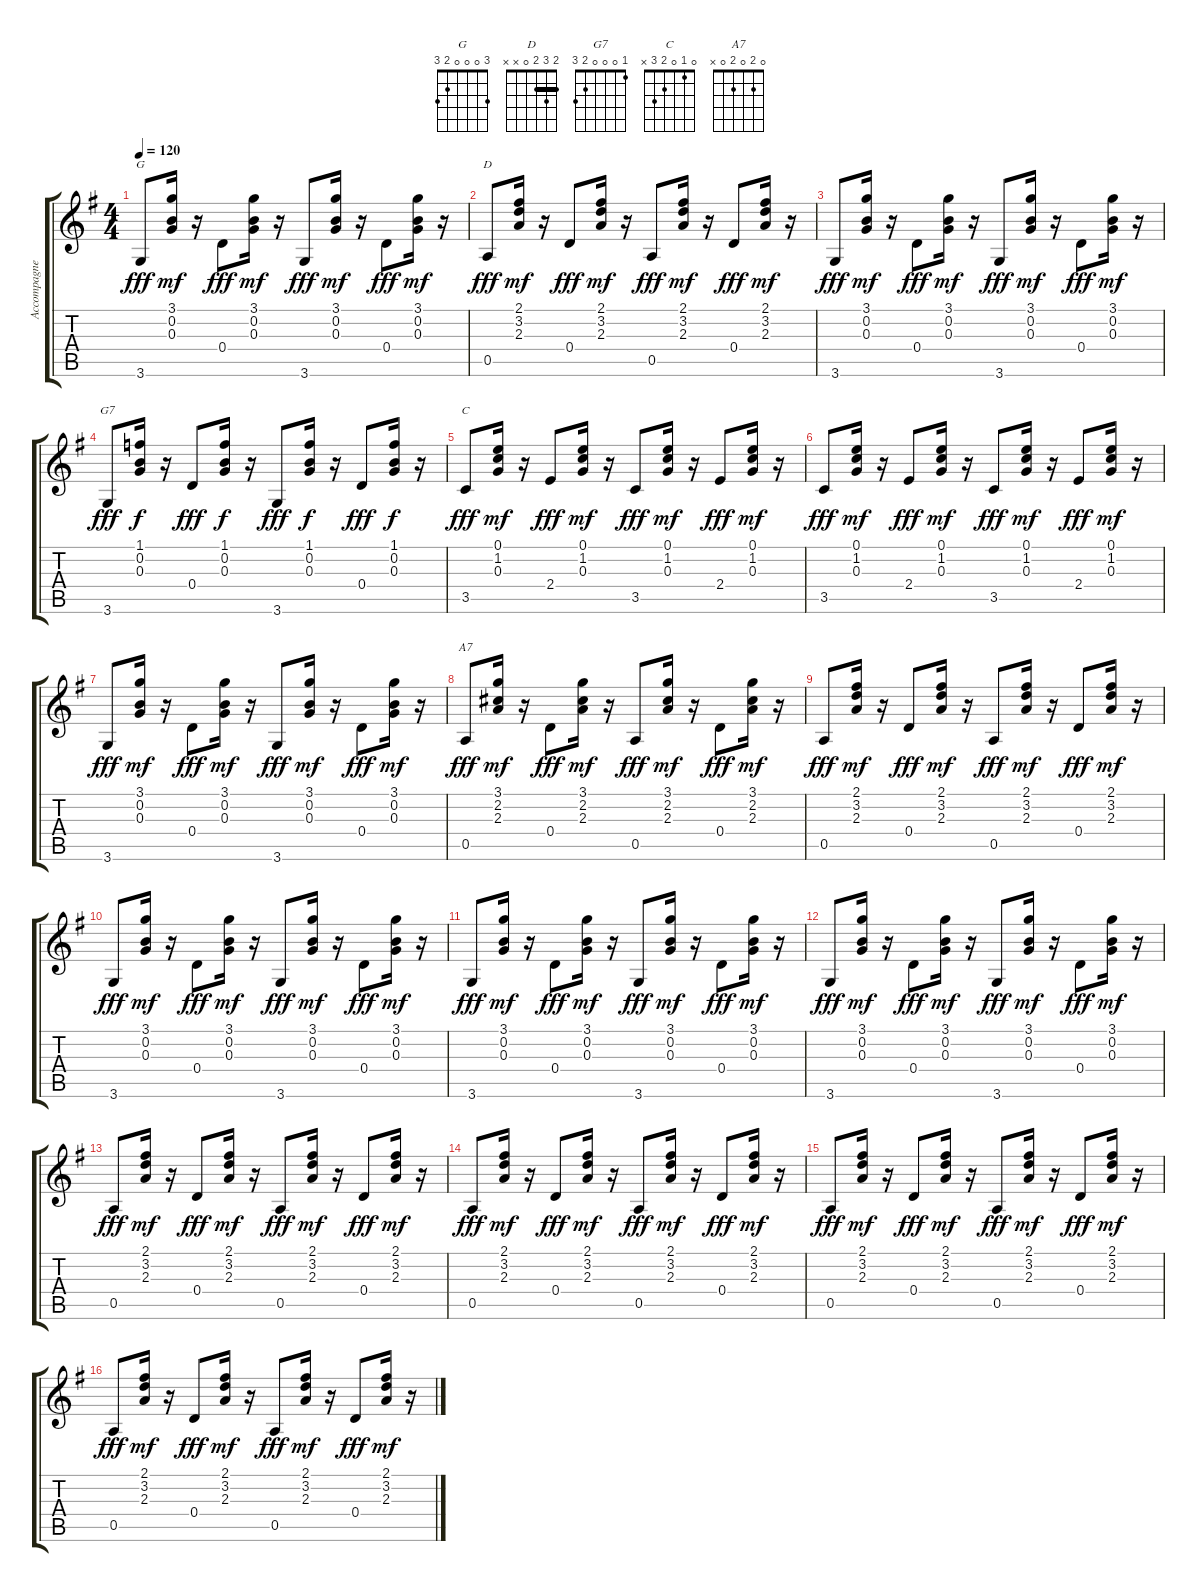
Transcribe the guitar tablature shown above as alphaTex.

\track ("Accompagnement 1" "Accompagne") {mute instrument acousticguitarsteel}
\staff {score tabs}
\tuning (E4 B3 G3 D3 A2 E2) {hide}
\chord ("G" 3 0 0 0 2 3)
\chord ("D" 2 3 2 0 x x) {barre 2}
\chord ("G7" 1 0 0 0 2 3)
\chord ("C" 0 1 0 2 3 x)
\chord ("A7" 0 2 0 2 0 x)
\ts (4 4)
\tempo 120
\clef g2
\ks g
3.6.8{ch "G" dy fff} (3.1 0.2 0.3).16{dy mf} r.16 0.4.8{dy fff} (3.1 0.2 0.3).16{dy mf} r.16 3.6.8{dy fff} (3.1 0.2 0.3).16{dy mf} r.16 0.4.8{dy fff} (3.1 0.2 0.3).16{dy mf} r.16 |
0.5.8{ch "D" dy fff} (2.1 3.2 2.3).16{dy mf} r.16 0.4.8{dy fff} (2.1 3.2 2.3).16{dy mf} r.16 0.5.8{dy fff} (2.1 3.2 2.3).16{dy mf} r.16 0.4.8{dy fff} (2.1 3.2 2.3).16{dy mf} r.16 |
3.6.8{dy fff} (3.1 0.2 0.3).16{dy mf} r.16 0.4.8{dy fff} (3.1 0.2 0.3).16{dy mf} r.16 3.6.8{dy fff} (3.1 0.2 0.3).16{dy mf} r.16 0.4.8{dy fff} (3.1 0.2 0.3).16{dy mf} r.16 |
3.6.8{ch "G7" dy fff} (1.1 0.2 0.3).16{dy f} r.16 0.4.8{dy fff} (1.1 0.2 0.3).16{dy f} r.16 3.6.8{dy fff} (1.1 0.2 0.3).16{dy f} r.16 0.4.8{dy fff} (1.1 0.2 0.3).16{dy f} r.16 |
3.5.8{ch "C" dy fff} (0.1 1.2 0.3).16{dy mf} r.16 2.4.8{dy fff} (0.1 1.2 0.3).16{dy mf} r.16 3.5.8{dy fff} (0.1 1.2 0.3).16{dy mf} r.16 2.4.8{dy fff} (0.1 1.2 0.3).16{dy mf} r.16 |
3.5.8{dy fff} (0.1 1.2 0.3).16{dy mf} r.16 2.4.8{dy fff} (0.1 1.2 0.3).16{dy mf} r.16 3.5.8{dy fff} (0.1 1.2 0.3).16{dy mf} r.16 2.4.8{dy fff} (0.1 1.2 0.3).16{dy mf} r.16 |
3.6.8{dy fff} (3.1 0.2 0.3).16{dy mf} r.16 0.4.8{dy fff} (3.1 0.2 0.3).16{dy mf} r.16 3.6.8{dy fff} (3.1 0.2 0.3).16{dy mf} r.16 0.4.8{dy fff} (3.1 0.2 0.3).16{dy mf} r.16 |
0.5.8{ch "A7" dy fff} (3.1 2.2 2.3).16{dy mf} r.16 0.4.8{dy fff} (3.1 2.2 2.3).16{dy mf} r.16 0.5.8{dy fff} (3.1 2.2 2.3).16{dy mf} r.16 0.4.8{dy fff} (3.1 2.2 2.3).16{dy mf} r.16 |
0.5.8{dy fff} (2.1 3.2 2.3).16{dy mf} r.16 0.4.8{dy fff} (2.1 3.2 2.3).16{dy mf} r.16 0.5.8{dy fff} (2.1 3.2 2.3).16{dy mf} r.16 0.4.8{dy fff} (2.1 3.2 2.3).16{dy mf} r.16 |
3.6.8{dy fff} (3.1 0.2 0.3).16{dy mf} r.16 0.4.8{dy fff} (3.1 0.2 0.3).16{dy mf} r.16 3.6.8{dy fff} (3.1 0.2 0.3).16{dy mf} r.16 0.4.8{dy fff} (3.1 0.2 0.3).16{dy mf} r.16 |
3.6.8{dy fff} (3.1 0.2 0.3).16{dy mf} r.16 0.4.8{dy fff} (3.1 0.2 0.3).16{dy mf} r.16 3.6.8{dy fff} (3.1 0.2 0.3).16{dy mf} r.16 0.4.8{dy fff} (3.1 0.2 0.3).16{dy mf} r.16 |
3.6.8{dy fff} (3.1 0.2 0.3).16{dy mf} r.16 0.4.8{dy fff} (3.1 0.2 0.3).16{dy mf} r.16 3.6.8{dy fff} (3.1 0.2 0.3).16{dy mf} r.16 0.4.8{dy fff} (3.1 0.2 0.3).16{dy mf} r.16 |
0.5.8{dy fff} (2.1 3.2 2.3).16{dy mf} r.16 0.4.8{dy fff} (2.1 3.2 2.3).16{dy mf} r.16 0.5.8{dy fff} (2.1 3.2 2.3).16{dy mf} r.16 0.4.8{dy fff} (2.1 3.2 2.3).16{dy mf} r.16 |
0.5.8{dy fff} (2.1 3.2 2.3).16{dy mf} r.16 0.4.8{dy fff} (2.1 3.2 2.3).16{dy mf} r.16 0.5.8{dy fff} (2.1 3.2 2.3).16{dy mf} r.16 0.4.8{dy fff} (2.1 3.2 2.3).16{dy mf} r.16 |
0.5.8{dy fff} (2.1 3.2 2.3).16{dy mf} r.16 0.4.8{dy fff} (2.1 3.2 2.3).16{dy mf} r.16 0.5.8{dy fff} (2.1 3.2 2.3).16{dy mf} r.16 0.4.8{dy fff} (2.1 3.2 2.3).16{dy mf} r.16 |
0.5.8{dy fff} (2.1 3.2 2.3).16{dy mf} r.16 0.4.8{dy fff} (2.1 3.2 2.3).16{dy mf} r.16 0.5.8{dy fff} (2.1 3.2 2.3).16{dy mf} r.16 0.4.8{dy fff} (2.1 3.2 2.3).16{dy mf} r.16
